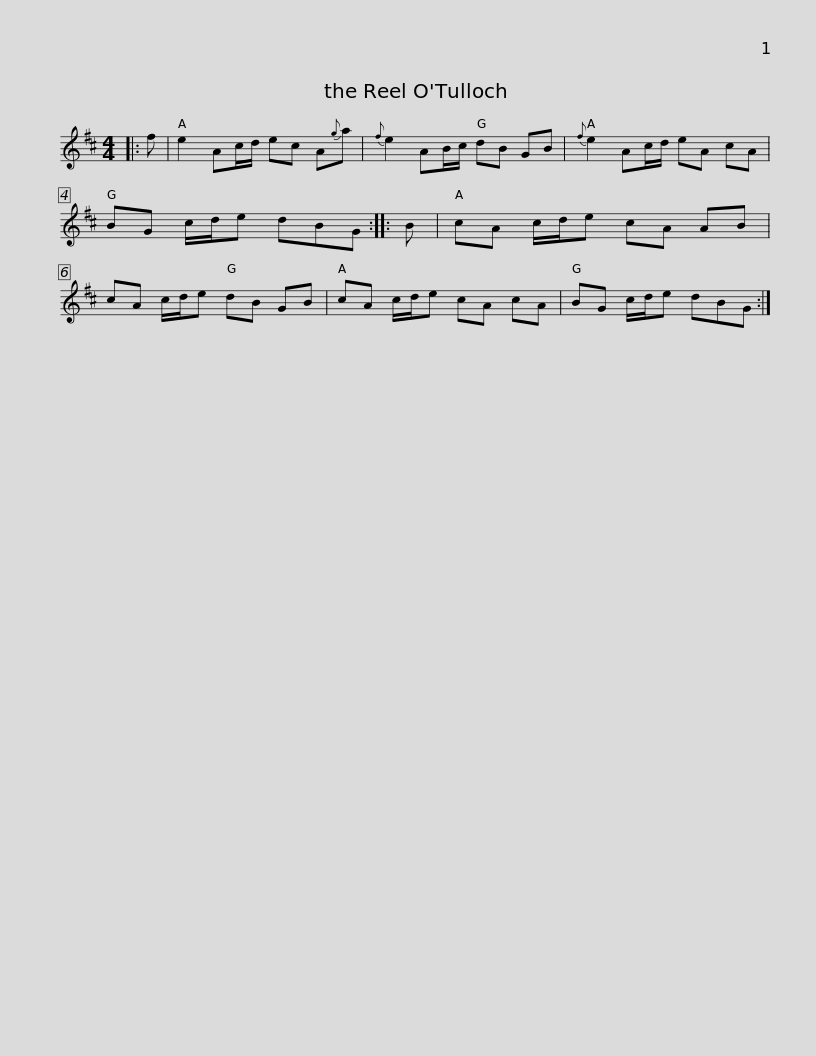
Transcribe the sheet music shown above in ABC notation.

X:1
L:1/8
M:4/4
I:linebreak $
K:D
V:1 treble
V:1
|: f | e2 Ac/d/ ec A{g}a |{f} e2 AB/c/ dB GB |{f} e2 Ac/d/ eA cA | BG c/d/e dBG :: %5
 B |$ cA c/d/e cA AB | cA c/d/e dB GB | cA c/d/e cA cA | BG c/d/e dBG :| %10
